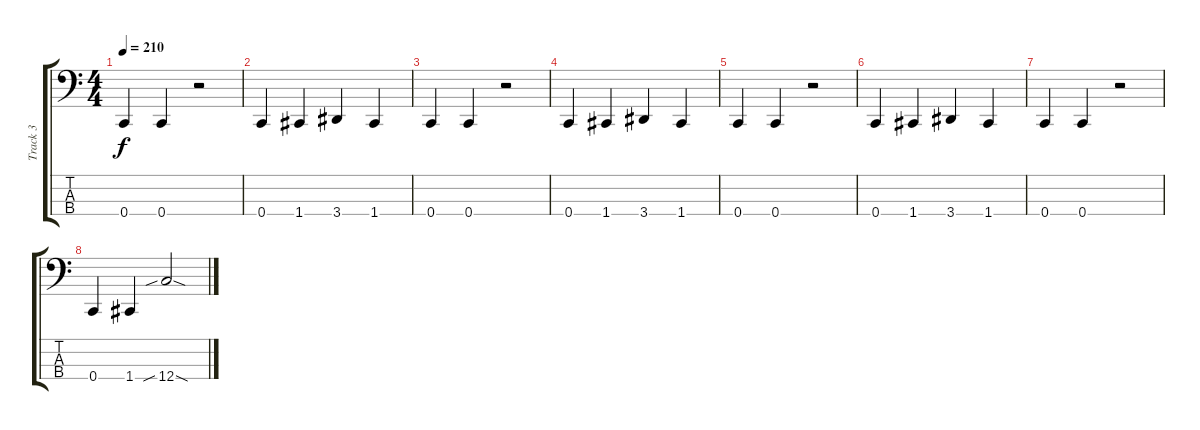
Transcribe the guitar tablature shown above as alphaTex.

\track ("Track 3" "Track 3") {instrument electricbassfinger}
\staff {score tabs}
\tuning (F2 C2 G1 C1) {hide}
\ts (4 4)
\tempo 210
\clef f4
\ks c
0.4.4{dy f} 0.4.4 r.2 |
0.4.4 1.4.4 3.4.4 1.4.4 |
0.4.4 0.4.4 r.2 |
0.4.4 1.4.4 3.4.4 1.4.4 |
0.4.4 0.4.4 r.2 |
0.4.4 1.4.4 3.4.4 1.4.4 |
0.4.4 0.4.4 r.2 |
0.4.4 1.4.4 12.4{sib sod}.2
